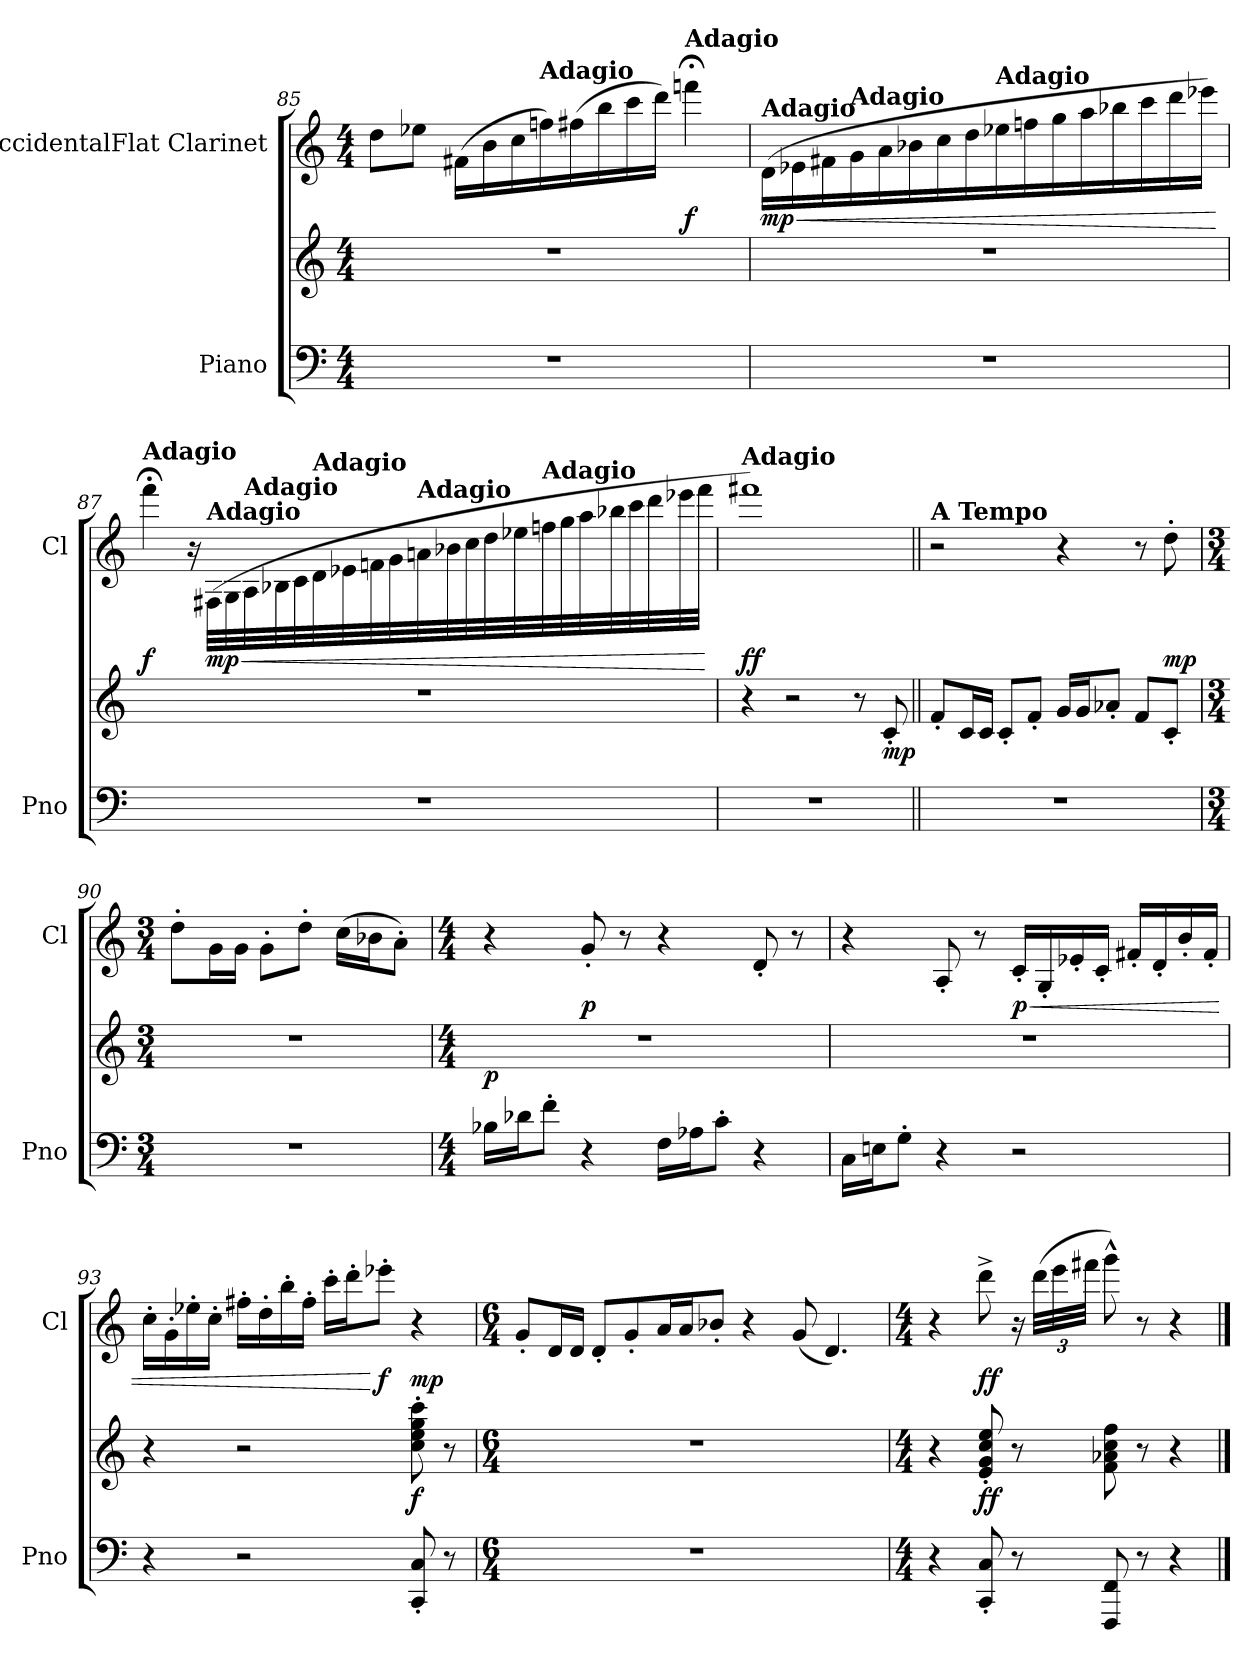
**kern	**kern	**dynam	**kern	**dynam
*part2	*part2	*part2	*part1	*part1
*staff3	*staff2	*staff2/3	*staff1	*staff1
*I"Piano	*	*	*I"BaccidentalFlat Clarinet	*
*I'Pno	*	*	*I'Cl	*
!!LO:LB:g=z
*clefF4	*clefG2	*	*clefG2	*
*	*	*	*ITrd1c2	*
*k[]	*k[]	*	*k[b-e-]	*
*M4/4	*M4/4	*	*M4/4	*
=85	=85	=85	=85	=85
1r	1r	.	8cc\L	.
.	.	.	8dd-X\J	.
.	.	.	(16en\LL	.
.	.	.	16a\	.
.	.	.	16b-\	.
!	!	!	!LO:TX:a:B:t=Adagio	!
.	.	.	16ee-X\)	.
.	.	.	(16een\	.
.	.	.	16aa\	.
.	.	.	16bb-\	.
.	.	.	16ccc\JJ)	.
!	!	!	!LO:TX:a:B:t=Adagio	!
!	!	!	!	!LO:DY:b
.	.	.	4eee-X;<\	f
=86	=86	=86	=86	=86
!	!	!	!LO:TX:a:B:t=Adagio	!
!	!	!	!	!LO:HP:b
!	!	!	!	!LO:DY:n=1:b
1r	1r	.	(16c\LL	< mp
.	.	.	16d-X\	.
.	.	.	16en\	.
!	!	!	!LO:TX:a:B:t=Adagio	!
.	.	.	16f\	.
.	.	.	16g\	.
.	.	.	16a-X\	.
.	.	.	16b-\	.
.	.	.	16cc\	.
!	!	!	!LO:TX:a:B:t=Adagio	!
.	.	.	16dd-X\	.
.	.	.	16ee-X\	.
.	.	.	16ff\	.
.	.	.	16gg\	.
.	.	.	16aa-X\	.
.	.	.	16bb-\	.
.	.	.	16ccc\	.
.	.	.	16ddd-X\JJ)	.
.	.	.	.	[
!!LO:LB:g=z
=87	=87	=87	=87	=87
!	!	!	!LO:TX:a:B:t=Adagio	!
!	!	!	!	!LO:DY:b
1r	1r	.	4eee-;<\	f
.	.	.	16r	.
!	!	!	!LO:TX:a:B:t=Adagio	!
!	!	!	!	!LO:HP:b
!	!	!	!	!LO:DY:n=1:b
.	.	.	(32En\LLL	< mp
.	.	.	32F\	.
!	!	!	!LO:TX:a:B:t=Adagio	!
.	.	.	32G\	.
.	.	.	32A-X\	.
.	.	.	32B-\	.
!	!	!	!LO:TX:a:B:t=Adagio	!
.	.	.	32c\	.
.	.	.	32d-X\	.
.	.	.	32e-X\	.
.	.	.	32f\	.
!	!	!	!LO:TX:a:B:t=Adagio	!
.	.	.	32gn\	.
.	.	.	32a-X\	.
.	.	.	32b-\	.
.	.	.	32cc\	.
.	.	.	32dd-X\	.
!	!	!	!LO:TX:a:B:t=Adagio	!
.	.	.	32ee-X\	.
.	.	.	32ff\	.
.	.	.	32gg\	.
.	.	.	32aa-X\	.
.	.	.	32bb-\	.
.	.	.	32ccc\	.
.	.	.	32ddd-X\	.
.	.	.	32eee-\JJJ	.
.	.	.	.	[
=88	=88	=88	=88	=88
!	!	!	!LO:TX:a:B:t=Adagio	!
!	!	!	!	!LO:DY:b
1r	4r	.	1eeen)	ff
.	2r	.	.	.
.	8r	.	.	.
!	!	!LO:DY:b	!	!
.	8c'/	mp	.	.
!!LO:PB:g=z
=89||	=89||	=89||	=89||	=89||
!	!	!	!LO:TX:a:B:t=A Tempo	!
1r	8f'/L	.	2r	.
.	16c/L	.	.	.
.	16c/JJ	.	.	.
.	8c'/L	.	.	.
.	8f'/J	.	.	.
.	16g/LL	.	4r	.
.	16g/J	.	.	.
.	8a-X'/J	.	.	.
.	8f/L	.	8r	.
!	!	!	!	!LO:DY:b
.	8c'/J	.	8cc'\	mp
=90	=90	=90	=90	=90
*M3/4	*M3/4	*	*M3/4	*
2.r	2.r	.	8cc'\L	.
.	.	.	16f\L	.
.	.	.	16f\JJ	.
.	.	.	8f'\L	.
.	.	.	8cc'\J	.
.	.	.	(16b-\LL	.
.	.	.	16a-X\J	.
.	.	.	8g'\J)	.
=91	=91	=91	=91	=91
*M4/4	*M4/4	*	*M4/4	*
!	!	!LO:DY:b	!	!
16B-X\LL	1r	p	4r	.
16d-X\J	.	.	.	.
8f'\J	.	.	.	.
!	!	!	!	!LO:DY:b
4r	.	.	8f'/	p
.	.	.	8r	.
16F\LL	.	.	4r	.
16A-X\J	.	.	.	.
8c'\J	.	.	.	.
4r	.	.	8c'/	.
.	.	.	8r	.
!!LO:LB:g=z
=92	=92	=92	=92	=92
16C\LL	1r	.	4r	.
16En\J	.	.	.	.
8G'\J	.	.	.	.
4r	.	.	8G'/	.
.	.	.	8r	.
!	!	!	!	!LO:HP:b
!	!	!	!	!LO:DY:n=1:b
2r	.	.	16B-'/LL	< p
.	.	.	16F'/	.
.	.	.	16d-X'/	.
.	.	.	16B-'/JJ	.
.	.	.	16en'/LL	.
.	.	.	16c'/	.
.	.	.	16a'/	.
.	.	.	16e'/JJ	.
=93	=93	=93	=93	=93
4r	4r	.	16b-'\LL	.
.	.	.	16f'\	.
.	.	.	16dd-X'\	.
.	.	.	16b-'\JJ	.
2r	2r	.	16een'\LL	.
.	.	.	16cc'\	.
.	.	.	16aa'\	.
.	.	.	16ee'\JJ	.
.	.	.	16bb-'\LL	.
.	.	.	16ccc'\J	.
!	!	!	!	!LO:DY:n=1:b
.	.	.	8ddd-X'\J	[ f
!	!	!LO:DY:b	!	!LO:DY:n=2:b
8CC/' 8C/'	8cc\' 8ee\' 8gg\' 8ccc\'	f	4r	mp
8r	8r	.	.	.
!!LO:LB:g=z
=94	=94	=94	=94	=94
*M6/4	*M6/4	*	*M6/4	*
1.r	1.r	.	8f'/L	.
.	.	.	16c/L	.
.	.	.	16c/JJ	.
.	.	.	8c'/L	.
.	.	.	8f'/	.
.	.	.	16g/L	.
.	.	.	16g/J	.
.	.	.	8a-X'/J	.
*	*	*	*MM80	*
.	.	.	4r	.
*	*	*	*MM98	*
.	.	.	(8f/	.
*	*	*	*MM75	*
.	.	.	4.c/)	.
=95	=95	=95	=95	=95
*M4/4	*M4/4	*	*M4/4	*
*	*	*	*MM60	*
4r	4r	.	4r	.
*	*	*	*MM98	*
!	!	!LO:DY:b	!	!LO:DY:b
8CC/' 8C/'	8e/' 8g/' 8cc/' 8ee/'	ff	8ccc^\	ff
8r	8r	.	16r	.
*	*	*	*Xbrackettup	*
.	.	.	(48ccc\LLL	.
.	.	.	48ddd\	.
.	.	.	48eeen\JJJ	.
8FFF/ 8FF/	8f\ 8a-X\ 8cc\ 8ff\	.	8fff^^\)	.
8r	8r	.	8r	.
4r	4r	.	4r	.
==	==	==	==	==
*-	*-	*-	*-	*-
